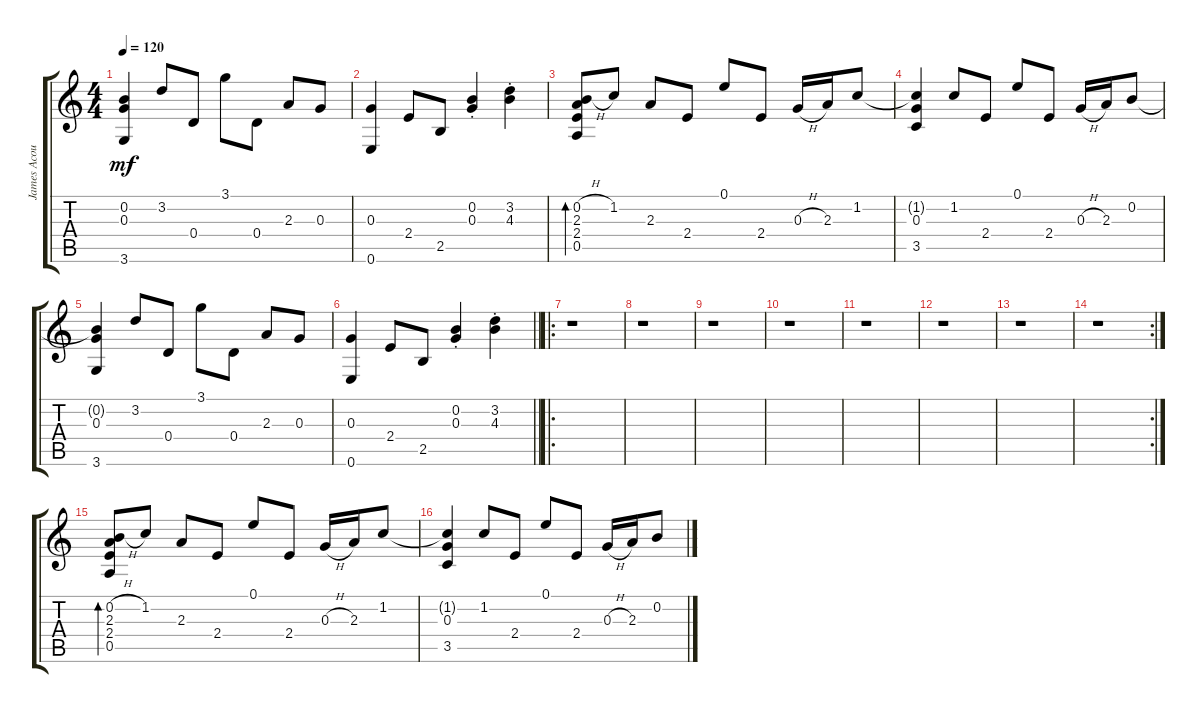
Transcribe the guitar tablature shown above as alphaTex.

\track ("James Acoustic" "James Acou") {instrument acousticguitarsteel}
\staff {score tabs}
\tuning (E4 B3 G3 D3 A2 E2) {hide}
\ts (4 4)
\tempo 120
\clef g2
\ks c
(0.2{t} 0.3 3.6).4{dy mf} 3.2.8 0.4.8 3.1.8 0.4.8 2.3.8 0.3.8 |
(0.3 0.6).4 2.4.8 2.5.8 (0.2{st} 0.3{st}).4 (3.2{st} 4.3{st}).4 |
(0.2{h} 2.3 2.4 0.5).8{bd 30} 1.2.8 2.3.8 2.4.8 0.1.8 2.4.8 0.3{h}.16 2.3.16 1.2.8 |
(1.2{t} 0.3 3.5).4 1.2.8 2.4.8 0.1.8 2.4.8 0.3{h}.16 2.3.16 0.2.8 |
(0.2{t} 0.3 3.6).4 3.2.8 0.4.8 3.1.8 0.4.8 2.3.8 0.3.8 |
\barLineRight lightlight
(0.3 0.6).4 2.4.8 2.5.8 (0.2{st} 0.3{st}).4 (3.2{st} 4.3{st}).4 |
\ro
r.1 |
r.1 |
r.1 |
r.1 |
r.1 |
r.1 |
r.1 |
\rc 2
r.1 |
(0.2{h} 2.3 2.4 0.5).8{bd 30} 1.2.8 2.3.8 2.4.8 0.1.8 2.4.8 0.3{h}.16 2.3.16 1.2.8 |
(1.2{t} 0.3 3.5).4 1.2.8 2.4.8 0.1.8 2.4.8 0.3{h}.16 2.3.16 0.2.8
